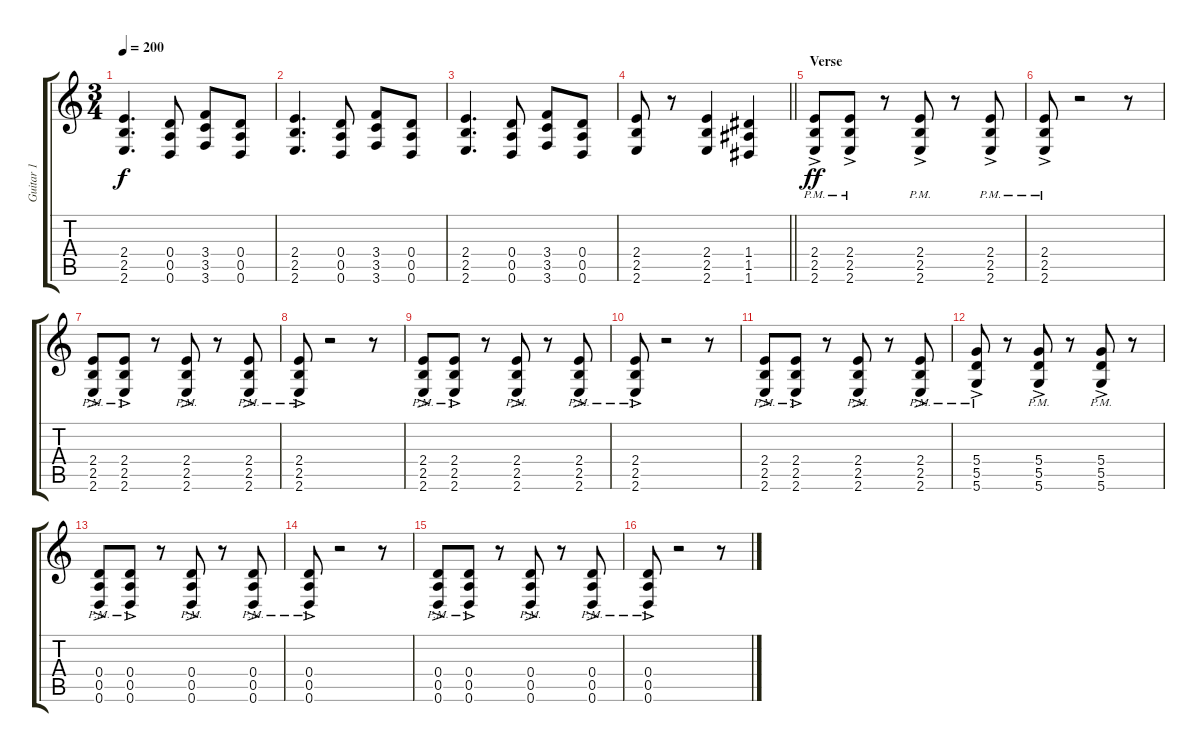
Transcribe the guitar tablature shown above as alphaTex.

\track ("Guitar 1" "Guitar 1") {instrument overdrivenguitar}
\staff {score tabs}
\tuning (E4 B3 G3 D3 A2 D2) {hide}
\ts (3 4)
\tempo 200
\clef g2
\ks c
(2.4 2.5 2.6).4{d dy f} (0.4 0.5 0.6).8 (3.4 3.5 3.6).8 (0.4 0.5 0.6).8 |
(2.4 2.5 2.6).4{d} (0.4 0.5 0.6).8 (3.4 3.5 3.6).8 (0.4 0.5 0.6).8 |
(2.4 2.5 2.6).4{d} (0.4 0.5 0.6).8 (3.4 3.5 3.6).8 (0.4 0.5 0.6).8 |
\barLineRight lightlight
(2.4 2.5 2.6).8 r.8 (2.4 2.5 2.6).4 (1.4 1.5 1.6).4 |
\section ("" "Verse")
(2.4{pm} 2.5{ac pm} 2.6{ac pm}).8{dy ff} (2.4{pm} 2.5{ac pm} 2.6{ac pm}).8 r.8 (2.4{pm} 2.5{ac pm} 2.6{ac pm}).8 r.8 (2.4{pm} 2.5{ac pm} 2.6{ac pm}).8 |
(2.4{pm} 2.5{ac pm} 2.6{ac pm}).8 r.2 r.8 |
(2.4{pm} 2.5{ac pm} 2.6{ac pm}).8 (2.4{pm} 2.5{ac pm} 2.6{ac pm}).8 r.8 (2.4{pm} 2.5{ac pm} 2.6{ac pm}).8 r.8 (2.4{pm} 2.5{ac pm} 2.6{ac pm}).8 |
(2.4{pm} 2.5{ac pm} 2.6{ac pm}).8 r.2 r.8 |
(2.4{pm} 2.5{ac pm} 2.6{ac pm}).8 (2.4{pm} 2.5{ac pm} 2.6{ac pm}).8 r.8 (2.4{pm} 2.5{ac pm} 2.6{ac pm}).8 r.8 (2.4{pm} 2.5{ac pm} 2.6{ac pm}).8 |
(2.4{pm} 2.5{ac pm} 2.6{ac pm}).8 r.2 r.8 |
(2.4{pm} 2.5{ac pm} 2.6{ac pm}).8 (2.4{pm} 2.5{ac pm} 2.6{ac pm}).8 r.8 (2.4{pm} 2.5{ac pm} 2.6{ac pm}).8 r.8 (2.4{pm} 2.5{ac pm} 2.6{ac pm}).8 |
(5.4{pm} 5.5{ac pm} 5.6{ac pm}).8 r.8 (5.4{pm} 5.5{ac pm} 5.6{ac pm}).8 r.8 (5.4{pm} 5.5{ac pm} 5.6{ac pm}).8 r.8 |
(0.4{pm} 0.5{ac pm} 0.6{ac pm}).8 (0.4{pm} 0.5{ac pm} 0.6{ac pm}).8 r.8 (0.4{pm} 0.5{ac pm} 0.6{ac pm}).8 r.8 (0.4{pm} 0.5{ac pm} 0.6{ac pm}).8 |
(0.4{pm} 0.5{ac pm} 0.6{ac pm}).8 r.2 r.8 |
(0.4{pm} 0.5{ac pm} 0.6{ac pm}).8 (0.4{pm} 0.5{ac pm} 0.6{ac pm}).8 r.8 (0.4{pm} 0.5{ac pm} 0.6{ac pm}).8 r.8 (0.4{pm} 0.5{ac pm} 0.6{ac pm}).8 |
(0.4{pm} 0.5{ac pm} 0.6{ac pm}).8 r.2 r.8
